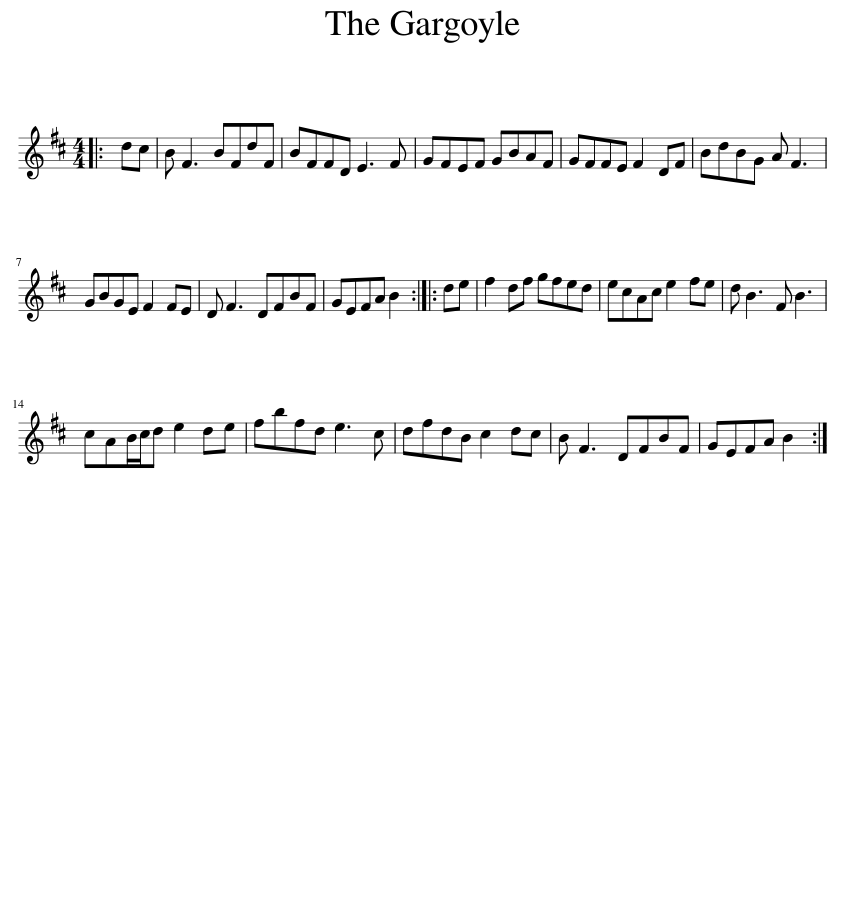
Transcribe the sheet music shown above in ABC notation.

X:1
L:1/8
M:4/4
I:linebreak $
K:D
V:1 treble
V:1
|: dc | B F3 BFdF | BFFD E3 F | GFEF GBAF | GFFE F2 DF | %5
 BdBG A F3 |$ GBGE F2 FE | D F3 DFBF | GEFA B2 :: de | %10
 f2 df gfed | ecAc e2 fe | d B3 F B3 |$ cAB/c/d e2 de | fbfd e3 c | %15
 dfdB c2 dc | B F3 DFBF | GEFA B2 :| %18
